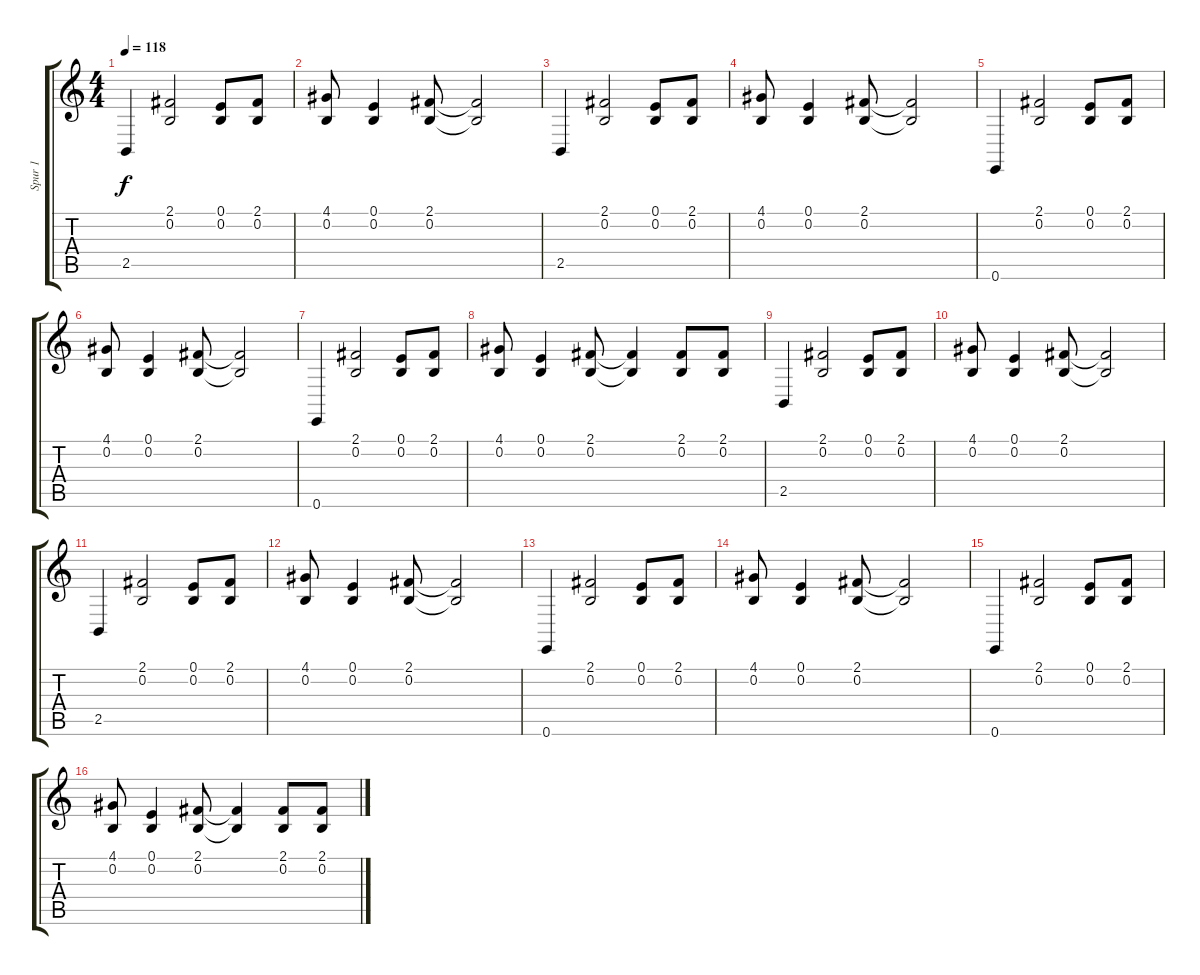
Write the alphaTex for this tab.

\track ("Spur 1" "Spur 1") {instrument acousticgrandpiano}
\staff {score tabs}
\tuning (E4 B3 G3 D3 A2 E2) {hide}
\ts (4 4)
\tempo 118
\clef g2
\ks c
2.5.4{dy f instrument recorder} (2.1 0.2).2 (0.1 0.2).8 (2.1 0.2).8 |
(4.1 0.2).8 (0.1 0.2).4 (2.1 0.2).8 (2.1{t} 0.2{t}).2 |
2.5.4 (2.1 0.2).2 (0.1 0.2).8 (2.1 0.2).8 |
(4.1 0.2).8 (0.1 0.2).4 (2.1 0.2).8 (2.1{t} 0.2{t}).2 |
0.6.4 (2.1 0.2).2 (0.1 0.2).8 (2.1 0.2).8 |
(4.1 0.2).8 (0.1 0.2).4 (2.1 0.2).8 (2.1{t} 0.2{t}).2 |
0.6.4 (2.1 0.2).2 (0.1 0.2).8 (2.1 0.2).8 |
(4.1 0.2).8 (0.1 0.2).4 (2.1 0.2).8 (2.1{t} 0.2{t}).4 (2.1 0.2).8 (2.1 0.2).8 |
2.5.4{instrument panflute} (2.1 0.2).2 (0.1 0.2).8 (2.1 0.2).8 |
(4.1 0.2).8 (0.1 0.2).4 (2.1 0.2).8 (2.1{t} 0.2{t}).2 |
2.5.4 (2.1 0.2).2 (0.1 0.2).8 (2.1 0.2).8 |
(4.1 0.2).8 (0.1 0.2).4 (2.1 0.2).8 (2.1{t} 0.2{t}).2 |
0.6.4 (2.1 0.2).2 (0.1 0.2).8 (2.1 0.2).8 |
(4.1 0.2).8 (0.1 0.2).4 (2.1 0.2).8 (2.1{t} 0.2{t}).2 |
0.6.4 (2.1 0.2).2 (0.1 0.2).8 (2.1 0.2).8 |
(4.1 0.2).8 (0.1 0.2).4 (2.1 0.2).8 (2.1{t} 0.2{t}).4 (2.1 0.2).8 (2.1 0.2).8
